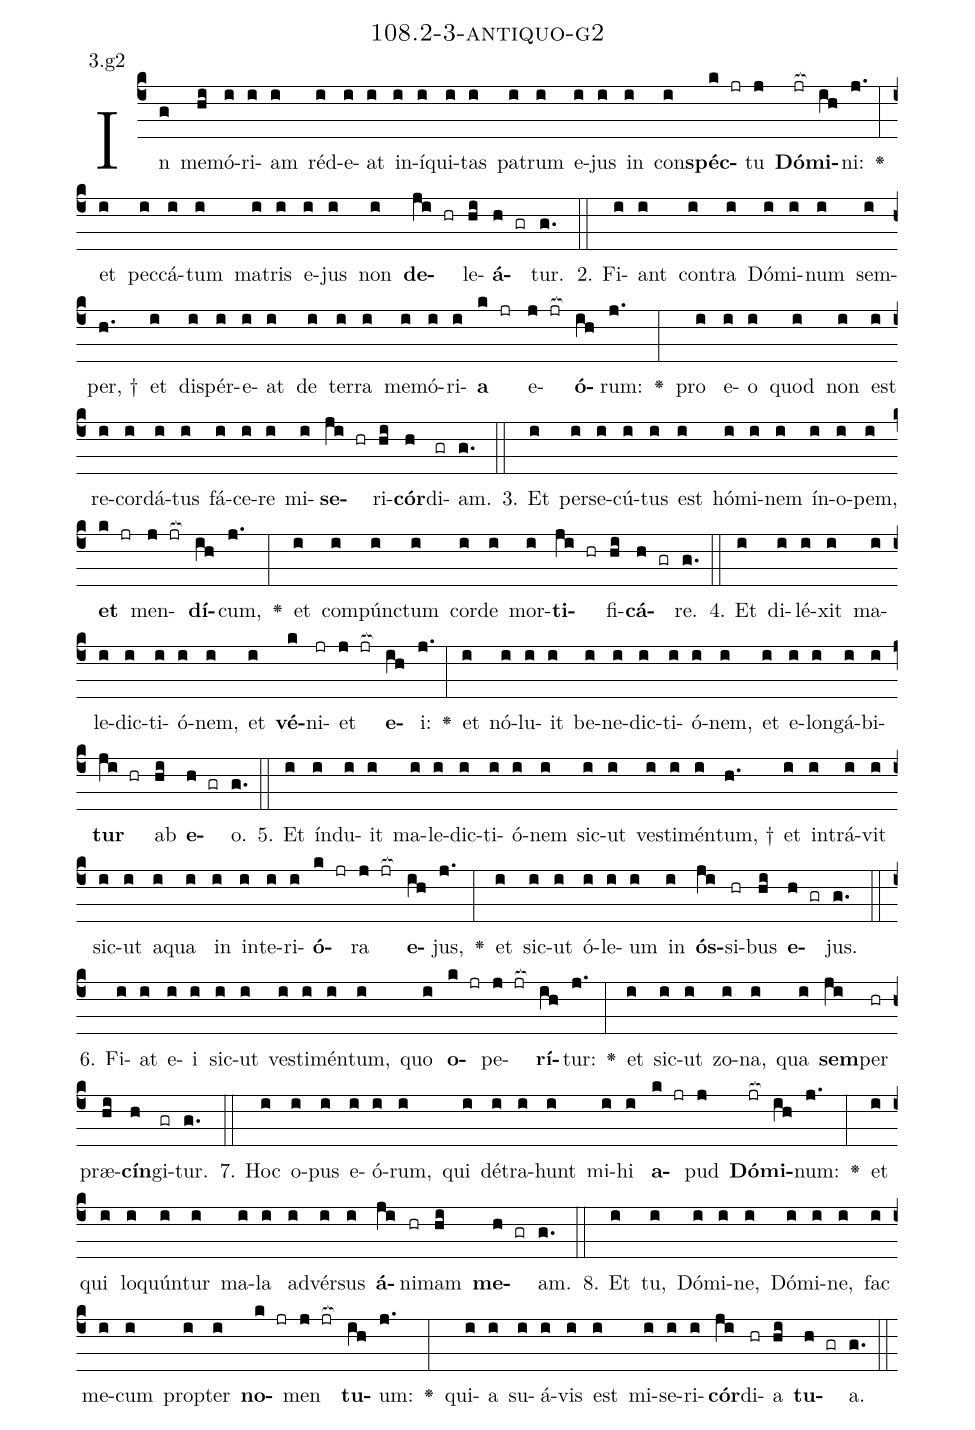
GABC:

name: 108.2-3-antiquo-g2;
annotation: 3.g2;
%%
(c4)In(g) me(hi)mó(i)ri(i)am(i) réd(i)e(i)at(i) in(i)í(i)qui(i)tas(i) pa(i)trum(i) e(i)jus(i) in(i) con(i)<b>spéc</b>(k jr)tu(j) <b>Dó</b>(jr[ocb:1{])<b>mi</b>(ih[ocb:0}])ni:(j.) <v>\greheightstar</v>(:) et(i) pec(i)cá(i)tum(i) ma(i)tris(i) e(i)jus(i) non(i) <b>de</b>(ji hr)le(hi)<b>á</b>(h gr)tur.(g.) (::)
2. Fi(i)ant(i) con(i)tra(i) Dó(i)mi(i)num(i) sem(i)per, †(h.) et(i) dis(i)pér(i)e(i)at(i) de(i) ter(i)ra(i) me(i)mó(i)ri(i)<b>a</b>(k jr) e(j jr[ocb:1{])<b>ó</b>(ih[ocb:0}])rum:(j.) <v>\greheightstar</v>(:) pro(i) e(i)o(i) quod(i) non(i) est(i) re(i)cor(i)dá(i)tus(i) fá(i)ce(i)re(i) mi(i)<b>se</b>(ji hr)ri(hi)<b>cór</b>(h)di(gr)am.(g.) (::)
3. Et(i) per(i)se(i)cú(i)tus(i) est(i) hó(i)mi(i)nem(i) ín(i)o(i)pem,(i) <b>et</b>(k jr) men(j jr[ocb:1{])<b>dí</b>(ih[ocb:0}])cum,(j.) <v>\greheightstar</v>(:) et(i) com(i)púnc(i)tum(i) cor(i)de(i) mor(i)<b>ti</b>(ji hr)fi(hi)<b>cá</b>(h gr)re.(g.) (::)
4. Et(i) di(i)lé(i)xit(i) ma(i)le(i)dic(i)ti(i)ó(i)nem,(i) et(i) <b>vé</b>(k)ni(jr)et(j jr[ocb:1{]) <b>e</b>(ih[ocb:0}])i:(j.) <v>\greheightstar</v>(:) et(i) nó(i)lu(i)it(i) be(i)ne(i)dic(i)ti(i)ó(i)nem,(i) et(i) e(i)lon(i)gá(i)bi(i)<b>tur</b>(ji hr) ab(hi) <b>e</b>(h gr)o.(g.) (::)
5. Et(i) índ(i)u(i)it(i) ma(i)le(i)dic(i)ti(i)ó(i)nem(i) sic(i)ut(i) ves(i)ti(i)mén(i)tum, †(h.) et(i) in(i)trá(i)vit(i) sic(i)ut(i) a(i)qua(i) in(i) in(i)te(i)ri(i)<b>ó</b>(k jr)ra(j jr[ocb:1{]) <b>e</b>(ih[ocb:0}])jus,(j.) <v>\greheightstar</v>(:) et(i) sic(i)ut(i) ó(i)le(i)um(i) in(i) <b>ós</b>(ji)si(hr)bus(hi) <b>e</b>(h gr)jus.(g.) (::)
6. Fi(i)at(i) e(i)i(i) sic(i)ut(i) ves(i)ti(i)mén(i)tum,(i) quo(i) <b>o</b>(k jr)pe(j jr[ocb:1{])<b>rí</b>(ih[ocb:0}])tur:(j.) <v>\greheightstar</v>(:) et(i) sic(i)ut(i) zo(i)na,(i) qua(i) <b>sem</b>(ji)per(hr) præ(hi)<b>cín</b>(h)gi(gr)tur.(g.) (::)
7. Hoc(i) o(i)pus(i) e(i)ó(i)rum,(i) qui(i) dé(i)tra(i)hunt(i) mi(i)hi(i) <b>a</b>(k jr)pud(j) <b>Dó</b>(jr[ocb:1{])<b>mi</b>(ih[ocb:0}])num:(j.) <v>\greheightstar</v>(:) et(i) qui(i) lo(i)quún(i)tur(i) ma(i)la(i) ad(i)vér(i)sus(i) <b>á</b>(ji)ni(hr)mam(hi) <b>me</b>(h gr)am.(g.) (::)
8. Et(i) tu,(i) Dó(i)mi(i)ne,(i) Dó(i)mi(i)ne,(i) fac(i) me(i)cum(i) prop(i)ter(i) <b>no</b>(k jr)men(j jr[ocb:1{]) <b>tu</b>(ih[ocb:0}])um:(j.) <v>\greheightstar</v>(:) qui(i)a(i) su(i)á(i)vis(i) est(i) mi(i)se(i)ri(i)<b>cór</b>(ji)di(hr)a(hi) <b>tu</b>(h gr)a.(g.) (::)
